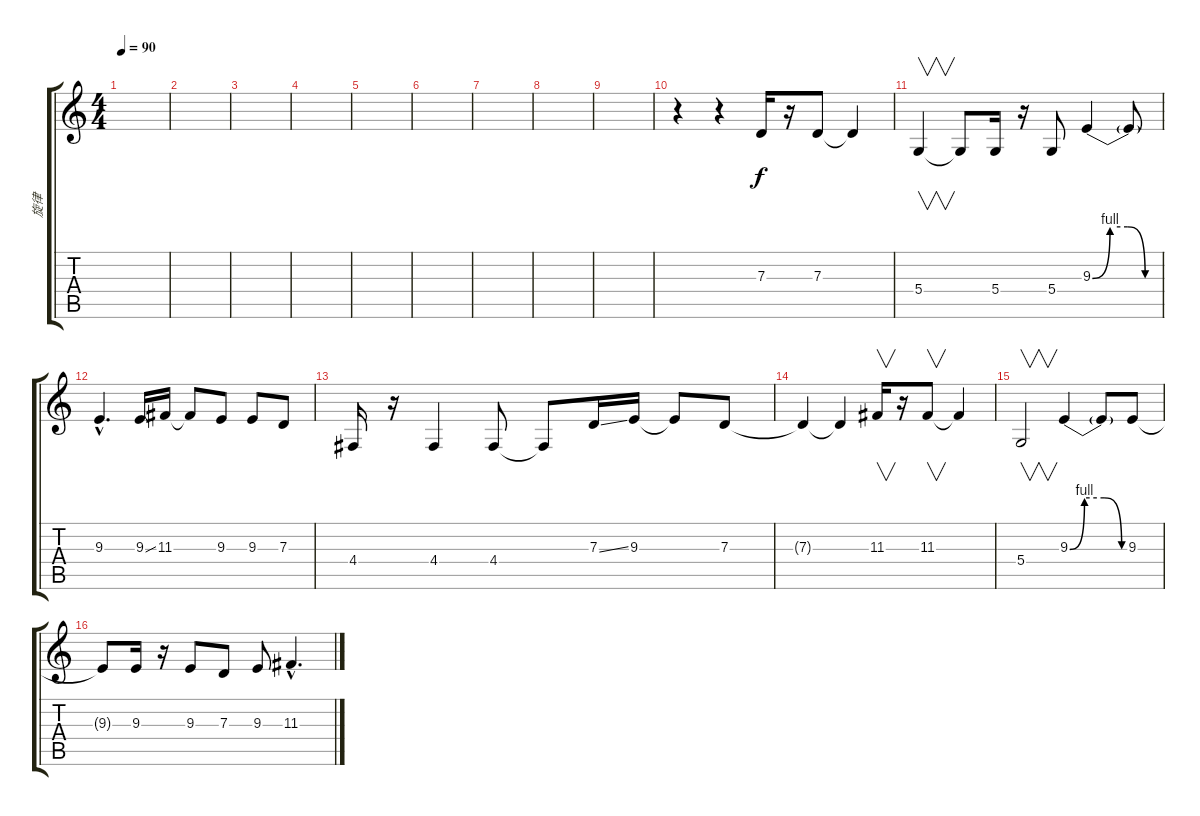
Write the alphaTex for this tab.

\track ("旋律" "旋律") {instrument choiraahs}
\staff {score tabs}
\tuning (E4 B3 G3 D3 A2 E2) {hide}
\ts (4 4)
\tempo 90
\clef g2
\ks c
|
|
|
|
|
|
|
|
|
r.4 r.4 7.3.16 r.16 7.3.8 7.3{t}.4 |
5.4.4{v} 5.4{t}.8 5.4.16 r.16 5.4.8 9.3{be (custom 0 0 15 4 30 4 45 0 60 0)}.4 9.3{t}.8 |
9.3{hac}.4{d} 9.3{ss}.16 11.3.16 11.3{t}.8 9.3.8 9.3.8 7.3.8 |
4.4.16 r.16 4.4.4 4.4.8 4.4{t}.8 7.3{ss}.16 9.3.16 9.3{t}.8 7.3.8 |
7.3{t}.4 7.3{t}.4 11.3.16{v} r.16 11.3.8{v} 11.3{t}.4 |
5.4.2{v} 9.3{be (custom 0 0 15 4 35 4 53 0 60 0)}.4 9.3{t}.8 9.3.8 |
9.3{t}.8 9.3.16 r.16 9.3.8 7.3.8 9.3.8 11.3{hac}.4{d}
